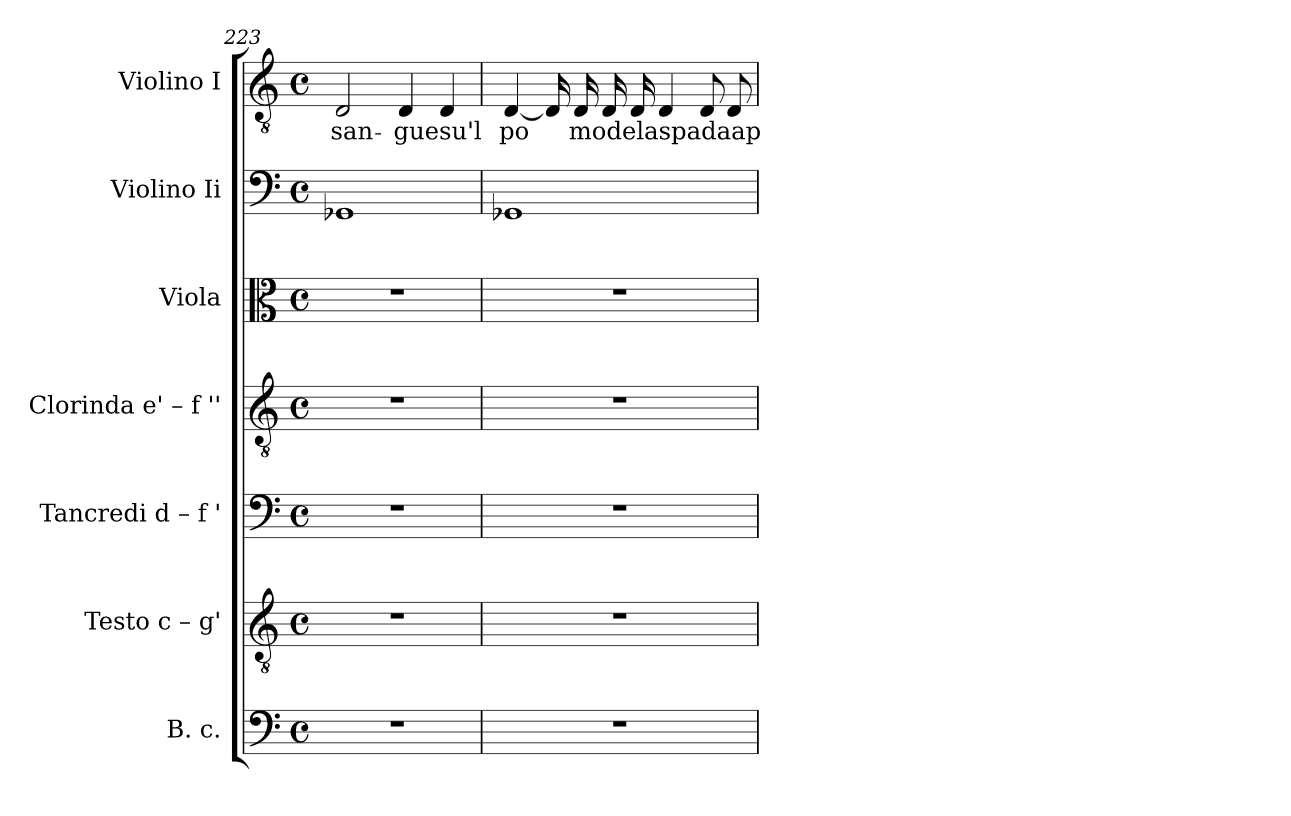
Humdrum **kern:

**kern	**kern	**kern	**kern	**kern	**kern	**kern	**text
*part7	*part6	*part5	*part4	*part3	*part2	*part1	*part1
*staff7	*staff6	*staff5	*staff4	*staff3	*staff2	*staff1	*staff1
*I"B. c.	*I"Testo  c – g'	*I"Tancredi  d – f '	*I"Clorinda  e' – f ''	*I"Viola	*I"Violino Ii	*I"Violino I	*
*clefF4	*clefGv2	*clefF4	*clefGv2	*clefC3	*clefF4	*clefGv2	*
*k[]	*k[]	*k[]	*k[]	*k[]	*k[]	*k[]	*
*C:	*C:	*C:	*C:	*C:	*C:	*C:	*
*M4/4	*M4/4	*M4/4	*M4/4	*M4/4	*M4/4	*M4/4	*
*met(c)	*met(c)	*met(c)	*met(c)	*met(c)	*met(c)	*met(c)	*
=223	=223	=223	=223	=223	=223	=223	=223
!	!	!	!	!	!	!	!LO:LY:b:cj
1r	1r	1r	1r	1r	1GG-	2D/	-san-
!	!	!	!	!	!	!	!LO:LY:b:cj
.	.	.	.	.	.	4D/	-guesu'l
!	!	!	!	!	!	!	!LO:LY:b:cj
.	.	.	.	.	.	4D/	.
=224	=224	=224	=224	=224	=224	=224	=224
!	!	!	!	!	!	!	!LO:LY:b:cj
1r	1r	1r	1r	1r	1GG-	[<4D/	po-
!	!	!	!	!	!	!	!LO:LY:b:cj
.	.	.	.	.	.	16D/]	--
!	!	!	!	!	!	!	!LO:LY:b:cj
.	.	.	.	.	.	16D/	-modelaspadaap-
!	!	!	!	!	!	!	!LO:LY:b:cj
.	.	.	.	.	.	16D/	--
!	!	!	!	!	!	!	!LO:LY:b:cj
.	.	.	.	.	.	16D/	--
!	!	!	!	!	!	!	!LO:LY:b:cj
.	.	.	.	.	.	4D/	--
!	!	!	!	!	!	!	!LO:LY:b:cj
.	.	.	.	.	.	8D/	--
!	!	!	!	!	!	!	!LO:LY:b:cj
.	.	.	.	.	.	8D/	--
=	=	=	=	=	=	=	=
*-	*-	*-	*-	*-	*-	*-	*-
